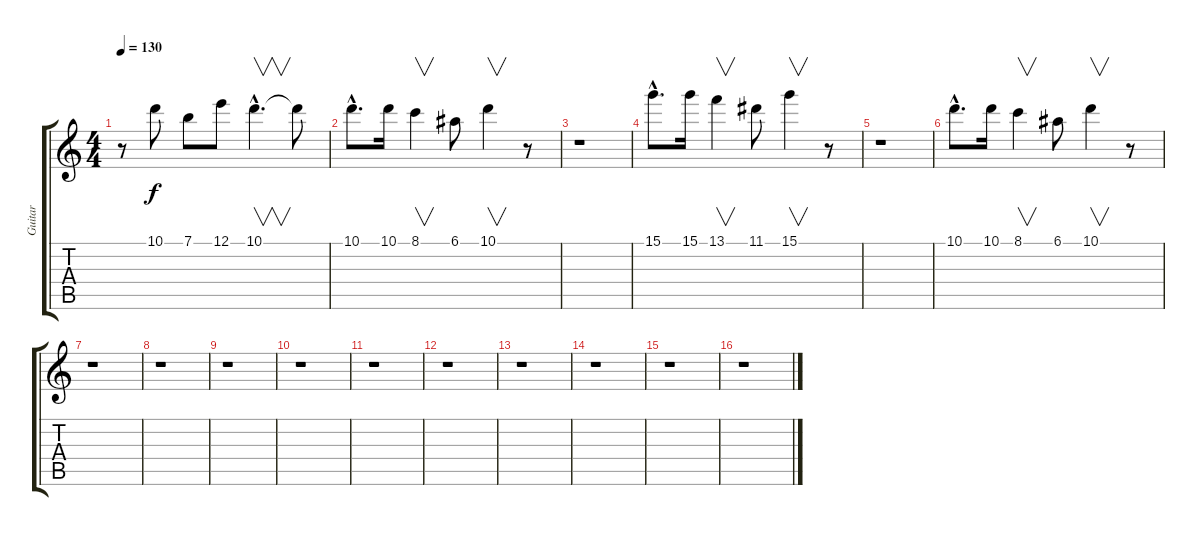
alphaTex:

\track ("Guitar" "Guitar") {instrument overdrivenguitar}
\staff {score tabs}
\tuning (E4 B3 G3 D3 A2 E2) {hide}
\ts (4 4)
\tempo 130
\clef g2
\ks c
r.8{dy f} 10.1.8 7.1.8 12.1.8 10.1{hac}.4{v d} 10.1{t}.8 |
10.1{hac}.8{d} 10.1.16 8.1.4{v} 6.1.8 10.1.4{v} r.8 |
r.1 |
15.1{hac}.8{d} 15.1.16 13.1.4{v} 11.1.8 15.1.4{v} r.8 |
r.1 |
10.1{hac}.8{d} 10.1.16 8.1.4{v} 6.1.8 10.1.4{v} r.8 |
r.1 |
r.1 |
r.1 |
r.1 |
r.1 |
r.1 |
r.1 |
r.1 |
r.1 |
r.1
